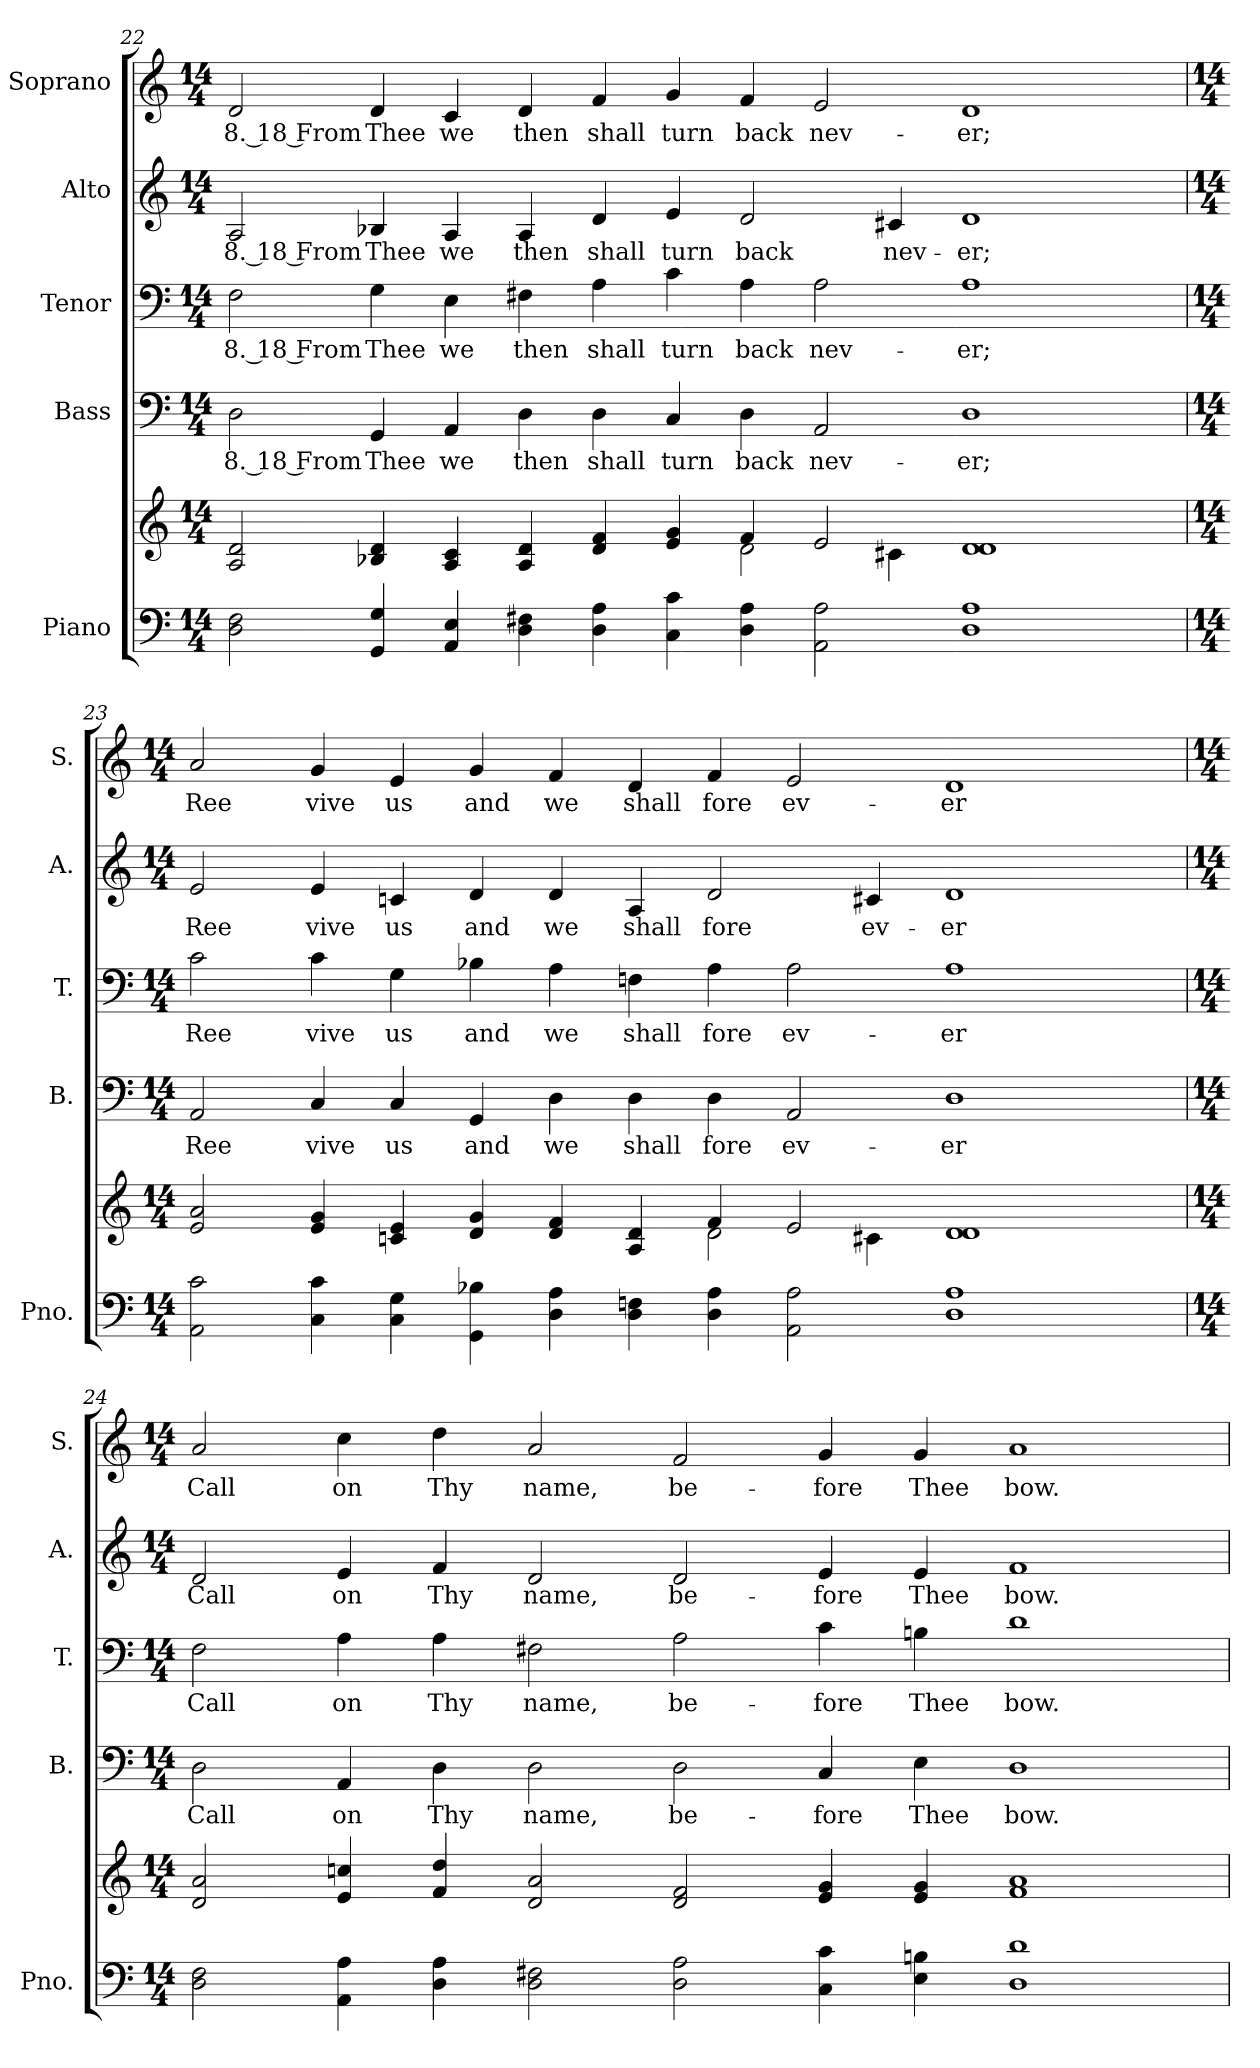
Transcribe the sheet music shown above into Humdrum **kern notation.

**kern	**kern	**kern	**text	**kern	**text	**kern	**text	**kern	**text
*part5	*part5	*part4	*part4	*part3	*part3	*part2	*part2	*part1	*part1
*staff6	*staff5	*staff4	*staff4	*staff3	*staff3	*staff2	*staff2	*staff1	*staff1
*I"Piano	*	*I"Bass	*	*I"Tenor	*	*I"Alto	*	*I"Soprano	*
*I'Pno.	*	*I'B.	*	*I'T.	*	*I'A.	*	*I'S.	*
*clefF4	*clefG2	*clefF4	*	*clefF4	*	*clefG2	*	*clefG2	*
*k[]	*k[]	*k[]	*	*k[]	*	*k[]	*	*k[]	*
*C:	*C:	*C:	*	*C:	*	*C:	*	*C:	*
*M14/4	*M14/4	*M14/4	*	*M14/4	*	*M14/4	*	*M14/4	*
=22	=22	=22	=22	=22	=22	=22	=22	=22	=22
*	*^	*	*	*	*	*	*	*	*
!	!	!	!	!LO:LY:b:color=#000000	!	!	!	!	!	!
!	!	!	!	!	!	!LO:LY:b:color=#000000	!	!	!	!
!	!	!	!	!	!	!	!	!LO:LY:b:color=#000000	!	!
!	!	!	!	!	!	!	!	!	!	!LO:LY:b:color=#000000
2Di\ 2Fi	2Ai/ 2di	1ryy	2Di\	8. 18 From	2Fi\	8. 18 From	2Ai/	8. 18 From	2di/	8. 18 From
!	!	!	!	!LO:LY:b:color=#000000	!	!	!	!	!	!
!	!	!	!	!	!	!LO:LY:b:color=#000000	!	!	!	!
!	!	!	!	!	!	!	!	!LO:LY:b:color=#000000	!	!
!	!	!	!	!	!	!	!	!	!	!LO:LY:b:color=#000000
4GGi/ 4Gi	4B-Xi/ 4di	.	4GGi/	Thee	4Gi\	Thee	4B-Xi/	Thee	4di/	Thee
!	!	!	!	!LO:LY:b:color=#000000	!	!	!	!	!	!
!	!	!	!	!	!	!LO:LY:b:color=#000000	!	!	!	!
!	!	!	!	!	!	!	!	!LO:LY:b:color=#000000	!	!
!	!	!	!	!	!	!	!	!	!	!LO:LY:b:color=#000000
4AAi/ 4Ei	4Ai/ 4ci	.	4AAi/	we	4Ei\	we	4Ai/	we	4ci/	we
!	!	!	!	!LO:LY:b:color=#000000	!	!	!	!	!	!
!	!	!	!	!	!	!LO:LY:b:color=#000000	!	!	!	!
!	!	!	!	!	!	!	!	!LO:LY:b:color=#000000	!	!
!	!	!	!	!	!	!	!	!	!	!LO:LY:b:color=#000000
4Di\ 4F#Xi	4Ai/ 4di	2ryy	4Di\	then	4F#Xi\	then	4Ai/	then	4di/	then
!	!	!	!	!LO:LY:b:color=#000000	!	!	!	!	!	!
!	!	!	!	!	!	!LO:LY:b:color=#000000	!	!	!	!
!	!	!	!	!	!	!	!	!LO:LY:b:color=#000000	!	!
!	!	!	!	!	!	!	!	!	!	!LO:LY:b:color=#000000
4Di\ 4Ai	4di/ 4fi	.	4Di\	shall	4Ai\	shall	4di/	shall	4fi/	shall
!	!	!	!	!LO:LY:b:color=#000000	!	!	!	!	!	!
!	!	!	!	!	!	!LO:LY:b:color=#000000	!	!	!	!
!	!	!	!	!	!	!	!	!LO:LY:b:color=#000000	!	!
!	!	!	!	!	!	!	!	!	!	!LO:LY:b:color=#000000
4Ci\ 4ci	4ei/ 4gi	4ryy	4Ci/	turn	4ci\	turn	4ei/	turn	4gi/	turn
!	!	!	!	!LO:LY:b:color=#000000	!	!	!	!	!	!
!	!	!	!	!	!	!LO:LY:b:color=#000000	!	!	!	!
!	!	!	!	!	!	!	!	!LO:LY:b:color=#000000	!	!
!	!	!	!	!	!	!	!	!	!	!LO:LY:b:color=#000000
4Di\ 4Ai	4fi/	2di\	4Di\	back	4Ai\	back	2di/	back	4fi/	back
!	!	!	!	!LO:LY:b:color=#000000	!	!	!	!	!	!
!	!	!	!	!	!	!LO:LY:b:color=#000000	!	!	!	!
!	!	!	!	!	!	!	!	!	!	!LO:LY:b:color=#000000
2AAi\ 2Ai	2ei/	.	2AAi/	nev-	2Ai\	nev-	.	.	2ei/	nev-
!	!	!	!	!	!	!	!	!LO:LY:b:color=#000000	!	!
.	.	4c#Xi\	.	.	.	.	4c#Xi/	nev-	.	.
!	!	!	!	!LO:LY:b:color=#000000	!	!	!	!	!	!
!	!	!	!	!	!	!LO:LY:b:color=#000000	!	!	!	!
!	!	!	!	!	!	!	!	!LO:LY:b:color=#000000	!	!
!	!	!	!	!	!	!	!	!	!	!LO:LY:b:color=#000000
1Di 1Ai	1di 1di	2ryy	1Di	-er;	1Ai	-er;	1di	-er;	1di	-er;
.	.	2ryy	.	.	.	.	.	.	.	.
!!LO:PB:g=z
=23	=23	=23	=23	=23	=23	=23	=23	=23	=23	=23
*M14/4	*M14/4	*	*M14/4	*	*M14/4	*	*M14/4	*	*M14/4	*
!	!	!	!	!LO:LY:b:color=#000000	!	!	!	!	!	!
!	!	!	!	!	!	!LO:LY:b:color=#000000	!	!	!	!
!	!	!	!	!	!	!	!	!LO:LY:b:color=#000000	!	!
!	!	!	!	!	!	!	!	!	!	!LO:LY:b:color=#000000
2AAi\ 2ci	2ei/ 2ai	1ryy	2AAi/	Ree	2ci\	Ree	2ei/	Ree	2ai/	Ree
!	!	!	!	!LO:LY:b:color=#000000	!	!	!	!	!	!
!	!	!	!	!	!	!LO:LY:b:color=#000000	!	!	!	!
!	!	!	!	!	!	!	!	!LO:LY:b:color=#000000	!	!
!	!	!	!	!	!	!	!	!	!	!LO:LY:b:color=#000000
4Ci\ 4ci	4ei/ 4gi	.	4Ci/	vive	4ci\	vive	4ei/	vive	4gi/	vive
!	!	!	!	!LO:LY:b:color=#000000	!	!	!	!	!	!
!	!	!	!	!	!	!LO:LY:b:color=#000000	!	!	!	!
!	!	!	!	!	!	!	!	!LO:LY:b:color=#000000	!	!
!	!	!	!	!	!	!	!	!	!	!LO:LY:b:color=#000000
4Ci\ 4Gi	4cni/ 4ei	.	4Ci/	us	4Gi\	us	4cni/	us	4ei/	us
!	!	!	!	!LO:LY:b:color=#000000	!	!	!	!	!	!
!	!	!	!	!	!	!LO:LY:b:color=#000000	!	!	!	!
!	!	!	!	!	!	!	!	!LO:LY:b:color=#000000	!	!
!	!	!	!	!	!	!	!	!	!	!LO:LY:b:color=#000000
4GGi\ 4B-Xi	4di/ 4gi	2ryy	4GGi/	and	4B-Xi\	and	4di/	and	4gi/	and
!	!	!	!	!LO:LY:b:color=#000000	!	!	!	!	!	!
!	!	!	!	!	!	!LO:LY:b:color=#000000	!	!	!	!
!	!	!	!	!	!	!	!	!LO:LY:b:color=#000000	!	!
!	!	!	!	!	!	!	!	!	!	!LO:LY:b:color=#000000
4Di\ 4Ai	4di/ 4fi	.	4Di\	we	4Ai\	we	4di/	we	4fi/	we
!	!	!	!	!LO:LY:b:color=#000000	!	!	!	!	!	!
!	!	!	!	!	!	!LO:LY:b:color=#000000	!	!	!	!
!	!	!	!	!	!	!	!	!LO:LY:b:color=#000000	!	!
!	!	!	!	!	!	!	!	!	!	!LO:LY:b:color=#000000
4Di\ 4Fni	4Ai/ 4di	4ryy	4Di\	shall	4Fni\	shall	4Ai/	shall	4di/	shall
!	!	!	!	!LO:LY:b:color=#000000	!	!	!	!	!	!
!	!	!	!	!	!	!LO:LY:b:color=#000000	!	!	!	!
!	!	!	!	!	!	!	!	!LO:LY:b:color=#000000	!	!
!	!	!	!	!	!	!	!	!	!	!LO:LY:b:color=#000000
4Di\ 4Ai	4fi/	2di\	4Di\	fore	4Ai\	fore	2di/	fore	4fi/	fore
!	!	!	!	!LO:LY:b:color=#000000	!	!	!	!	!	!
!	!	!	!	!	!	!LO:LY:b:color=#000000	!	!	!	!
!	!	!	!	!	!	!	!	!	!	!LO:LY:b:color=#000000
2AAi\ 2Ai	2ei/	.	2AAi/	ev-	2Ai\	ev-	.	.	2ei/	ev-
!	!	!	!	!	!	!	!	!LO:LY:b:color=#000000	!	!
.	.	4c#Xi\	.	.	.	.	4c#Xi/	ev-	.	.
!	!	!	!	!LO:LY:b:color=#000000	!	!	!	!	!	!
!	!	!	!	!	!	!LO:LY:b:color=#000000	!	!	!	!
!	!	!	!	!	!	!	!	!LO:LY:b:color=#000000	!	!
!	!	!	!	!	!	!	!	!	!	!LO:LY:b:color=#000000
1Di 1Ai	1di 1di	2ryy	1Di	-er	1Ai	-er	1di	-er	1di	-er
.	.	2ryy	.	.	.	.	.	.	.	.
*	*v	*v	*	*	*	*	*	*	*	*
=24	=24	=24	=24	=24	=24	=24	=24	=24	=24
*M14/4	*M14/4	*M14/4	*	*M14/4	*	*M14/4	*	*M14/4	*
*	*^	*	*	*	*	*	*	*	*
!	!	!	!	!LO:LY:b:color=#000000	!	!	!	!	!	!
*	*v	*v	*	*	*	*	*	*	*	*
*	*^	*	*	*	*	*	*	*	*
!	!	!	!	!	!	!LO:LY:b:color=#000000	!	!	!	!
*	*v	*v	*	*	*	*	*	*	*	*
*	*^	*	*	*	*	*	*	*	*
!	!	!	!	!	!	!	!	!LO:LY:b:color=#000000	!	!
*	*v	*v	*	*	*	*	*	*	*	*
*	*^	*	*	*	*	*	*	*	*
!	!	!	!	!	!	!	!	!	!	!LO:LY:b:color=#000000
*	*v	*v	*	*	*	*	*	*	*	*
2Di\ 2Fi	2di/ 2ai	2Di\	Call	2Fi\	Call	2di/	Call	2ai/	Call
!	!	!	!LO:LY:b:color=#000000	!	!	!	!	!	!
!	!	!	!	!	!LO:LY:b:color=#000000	!	!	!	!
!	!	!	!	!	!	!	!LO:LY:b:color=#000000	!	!
!	!	!	!	!	!	!	!	!	!LO:LY:b:color=#000000
4AAi\ 4Ai	4ei/ 4ccni	4AAi/	on	4Ai\	on	4ei/	on	4cci\	on
!	!	!	!LO:LY:b:color=#000000	!	!	!	!	!	!
!	!	!	!	!	!LO:LY:b:color=#000000	!	!	!	!
!	!	!	!	!	!	!	!LO:LY:b:color=#000000	!	!
!	!	!	!	!	!	!	!	!	!LO:LY:b:color=#000000
4Di\ 4Ai	4fi/ 4ddi	4Di\	Thy	4Ai\	Thy	4fi/	Thy	4ddi\	Thy
!	!	!	!LO:LY:b:color=#000000	!	!	!	!	!	!
!	!	!	!	!	!LO:LY:b:color=#000000	!	!	!	!
!	!	!	!	!	!	!	!LO:LY:b:color=#000000	!	!
!	!	!	!	!	!	!	!	!	!LO:LY:b:color=#000000
2Di\ 2F#Xi	2di/ 2ai	2Di\	name,	2F#Xi\	name,	2di/	name,	2ai/	name,
!	!	!	!LO:LY:b:color=#000000	!	!	!	!	!	!
!	!	!	!	!	!LO:LY:b:color=#000000	!	!	!	!
!	!	!	!	!	!	!	!LO:LY:b:color=#000000	!	!
!	!	!	!	!	!	!	!	!	!LO:LY:b:color=#000000
2Di\ 2Ai	2di/ 2fi	2Di\	be-	2Ai\	be-	2di/	be-	2fi/	be-
!	!	!	!LO:LY:b:color=#000000	!	!	!	!	!	!
!	!	!	!	!	!LO:LY:b:color=#000000	!	!	!	!
!	!	!	!	!	!	!	!LO:LY:b:color=#000000	!	!
!	!	!	!	!	!	!	!	!	!LO:LY:b:color=#000000
4Ci\ 4ci	4ei/ 4gi	4Ci/	-fore	4ci\	-fore	4ei/	-fore	4gi/	-fore
!	!	!	!LO:LY:b:color=#000000	!	!	!	!	!	!
!	!	!	!	!	!LO:LY:b:color=#000000	!	!	!	!
!	!	!	!	!	!	!	!LO:LY:b:color=#000000	!	!
!	!	!	!	!	!	!	!	!	!LO:LY:b:color=#000000
4Ei\ 4Bni	4ei/ 4gi	4Ei\	Thee	4Bni\	Thee	4ei/	Thee	4gi/	Thee
!	!	!	!LO:LY:b:color=#000000	!	!	!	!	!	!
!	!	!	!	!	!LO:LY:b:color=#000000	!	!	!	!
!	!	!	!	!	!	!	!LO:LY:b:color=#000000	!	!
!	!	!	!	!	!	!	!	!	!LO:LY:b:color=#000000
1Di 1di	1fi 1ai	1Di	bow.	1di	bow.	1fi	bow.	1ai	bow.
=	=	=	=	=	=	=	=	=	=
*-	*-	*-	*-	*-	*-	*-	*-	*-	*-
